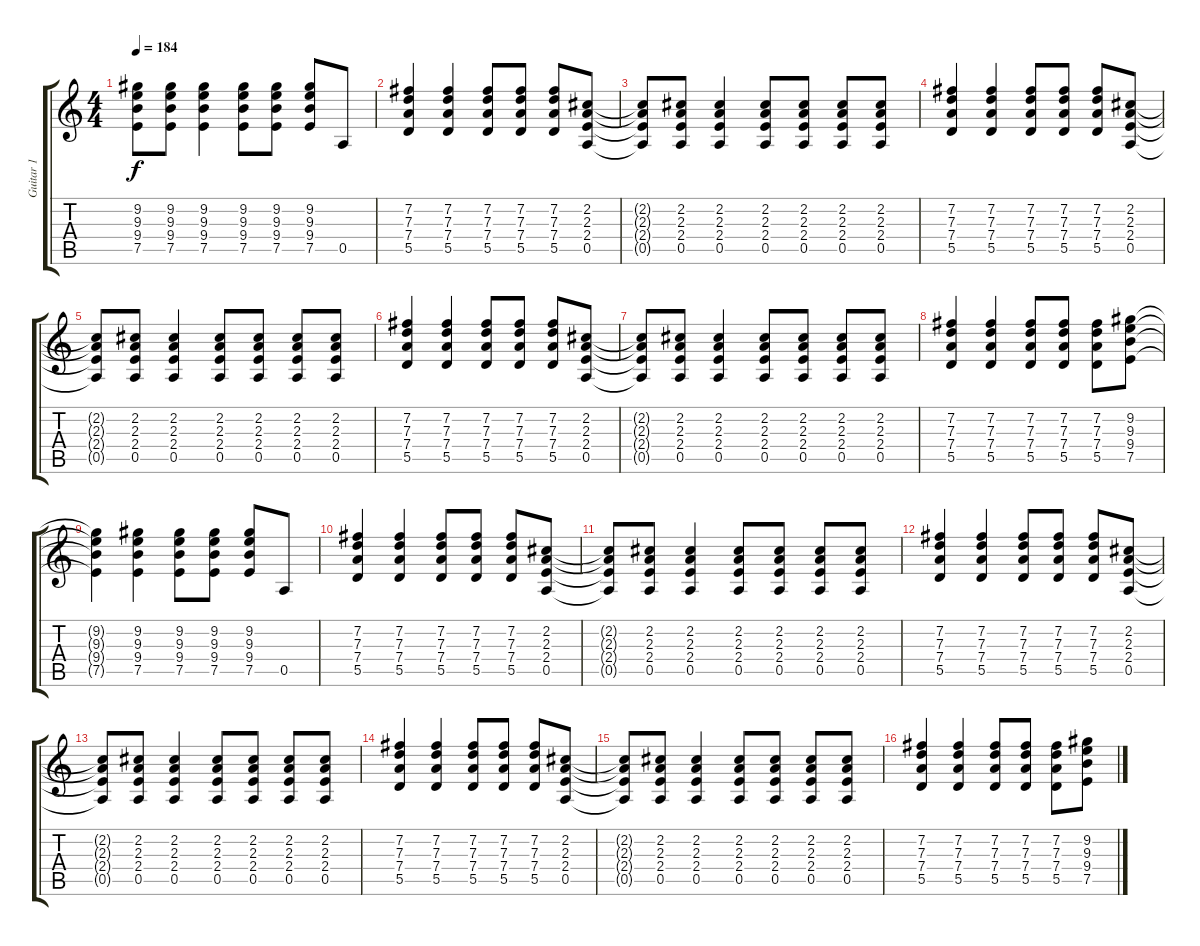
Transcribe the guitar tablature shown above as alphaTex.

\track ("Guitar 1" "Guitar 1") {instrument overdrivenguitar}
\staff {score tabs}
\tuning (E4 B3 G3 D3 A2 E2) {hide}
\ts (4 4)
\tempo 184
\clef g2
\ks c
(9.2{t} 9.3{t} 9.4{t} 7.5{t}).8{dy f} (9.2 9.3 9.4 7.5).8 (9.2 9.3 9.4 7.5).4 (9.2 9.3 9.4 7.5).8 (9.2 9.3 9.4 7.5).8 (9.2 9.3 9.4 7.5).8 0.5.8 |
(7.2 7.3 7.4 5.5).4 (7.2 7.3 7.4 5.5).4 (7.2 7.3 7.4 5.5).8 (7.2 7.3 7.4 5.5).8 (7.2 7.3 7.4 5.5).8 (2.2 2.3 2.4 0.5).8 |
(2.2{t} 2.3{t} 2.4{t} 0.5{t}).8 (2.2 2.3 2.4 0.5).8 (2.2 2.3 2.4 0.5).4 (2.2 2.3 2.4 0.5).8 (2.2 2.3 2.4 0.5).8 (2.2 2.3 2.4 0.5).8 (2.2 2.3 2.4 0.5).8 |
(7.2 7.3 7.4 5.5).4 (7.2 7.3 7.4 5.5).4 (7.2 7.3 7.4 5.5).8 (7.2 7.3 7.4 5.5).8 (7.2 7.3 7.4 5.5).8 (2.2 2.3 2.4 0.5).8 |
(2.2{t} 2.3{t} 2.4{t} 0.5{t}).8 (2.2 2.3 2.4 0.5).8 (2.2 2.3 2.4 0.5).4 (2.2 2.3 2.4 0.5).8 (2.2 2.3 2.4 0.5).8 (2.2 2.3 2.4 0.5).8 (2.2 2.3 2.4 0.5).8 |
(7.2 7.3 7.4 5.5).4 (7.2 7.3 7.4 5.5).4 (7.2 7.3 7.4 5.5).8 (7.2 7.3 7.4 5.5).8 (7.2 7.3 7.4 5.5).8 (2.2 2.3 2.4 0.5).8 |
(2.2{t} 2.3{t} 2.4{t} 0.5{t}).8 (2.2 2.3 2.4 0.5).8 (2.2 2.3 2.4 0.5).4 (2.2 2.3 2.4 0.5).8 (2.2 2.3 2.4 0.5).8 (2.2 2.3 2.4 0.5).8 (2.2 2.3 2.4 0.5).8 |
(7.2 7.3 7.4 5.5).4 (7.2 7.3 7.4 5.5).4 (7.2 7.3 7.4 5.5).8 (7.2 7.3 7.4 5.5).8 (7.2 7.3 7.4 5.5).8 (9.2 9.3 9.4 7.5).8 |
(9.2{t} 9.3{t} 9.4{t} 7.5{t}).4 (9.2 9.3 9.4 7.5).4 (9.2 9.3 9.4 7.5).8 (9.2 9.3 9.4 7.5).8 (9.2 9.3 9.4 7.5).8 0.5.8 |
(7.2 7.3 7.4 5.5).4 (7.2 7.3 7.4 5.5).4 (7.2 7.3 7.4 5.5).8 (7.2 7.3 7.4 5.5).8 (7.2 7.3 7.4 5.5).8 (2.2 2.3 2.4 0.5).8 |
(2.2{t} 2.3{t} 2.4{t} 0.5{t}).8 (2.2 2.3 2.4 0.5).8 (2.2 2.3 2.4 0.5).4 (2.2 2.3 2.4 0.5).8 (2.2 2.3 2.4 0.5).8 (2.2 2.3 2.4 0.5).8 (2.2 2.3 2.4 0.5).8 |
(7.2 7.3 7.4 5.5).4 (7.2 7.3 7.4 5.5).4 (7.2 7.3 7.4 5.5).8 (7.2 7.3 7.4 5.5).8 (7.2 7.3 7.4 5.5).8 (2.2 2.3 2.4 0.5).8 |
(2.2{t} 2.3{t} 2.4{t} 0.5{t}).8 (2.2 2.3 2.4 0.5).8 (2.2 2.3 2.4 0.5).4 (2.2 2.3 2.4 0.5).8 (2.2 2.3 2.4 0.5).8 (2.2 2.3 2.4 0.5).8 (2.2 2.3 2.4 0.5).8 |
(7.2 7.3 7.4 5.5).4 (7.2 7.3 7.4 5.5).4 (7.2 7.3 7.4 5.5).8 (7.2 7.3 7.4 5.5).8 (7.2 7.3 7.4 5.5).8 (2.2 2.3 2.4 0.5).8 |
(2.2{t} 2.3{t} 2.4{t} 0.5{t}).8 (2.2 2.3 2.4 0.5).8 (2.2 2.3 2.4 0.5).4 (2.2 2.3 2.4 0.5).8 (2.2 2.3 2.4 0.5).8 (2.2 2.3 2.4 0.5).8 (2.2 2.3 2.4 0.5).8 |
(7.2 7.3 7.4 5.5).4 (7.2 7.3 7.4 5.5).4 (7.2 7.3 7.4 5.5).8 (7.2 7.3 7.4 5.5).8 (7.2 7.3 7.4 5.5).8 (9.2 9.3 9.4 7.5).8
